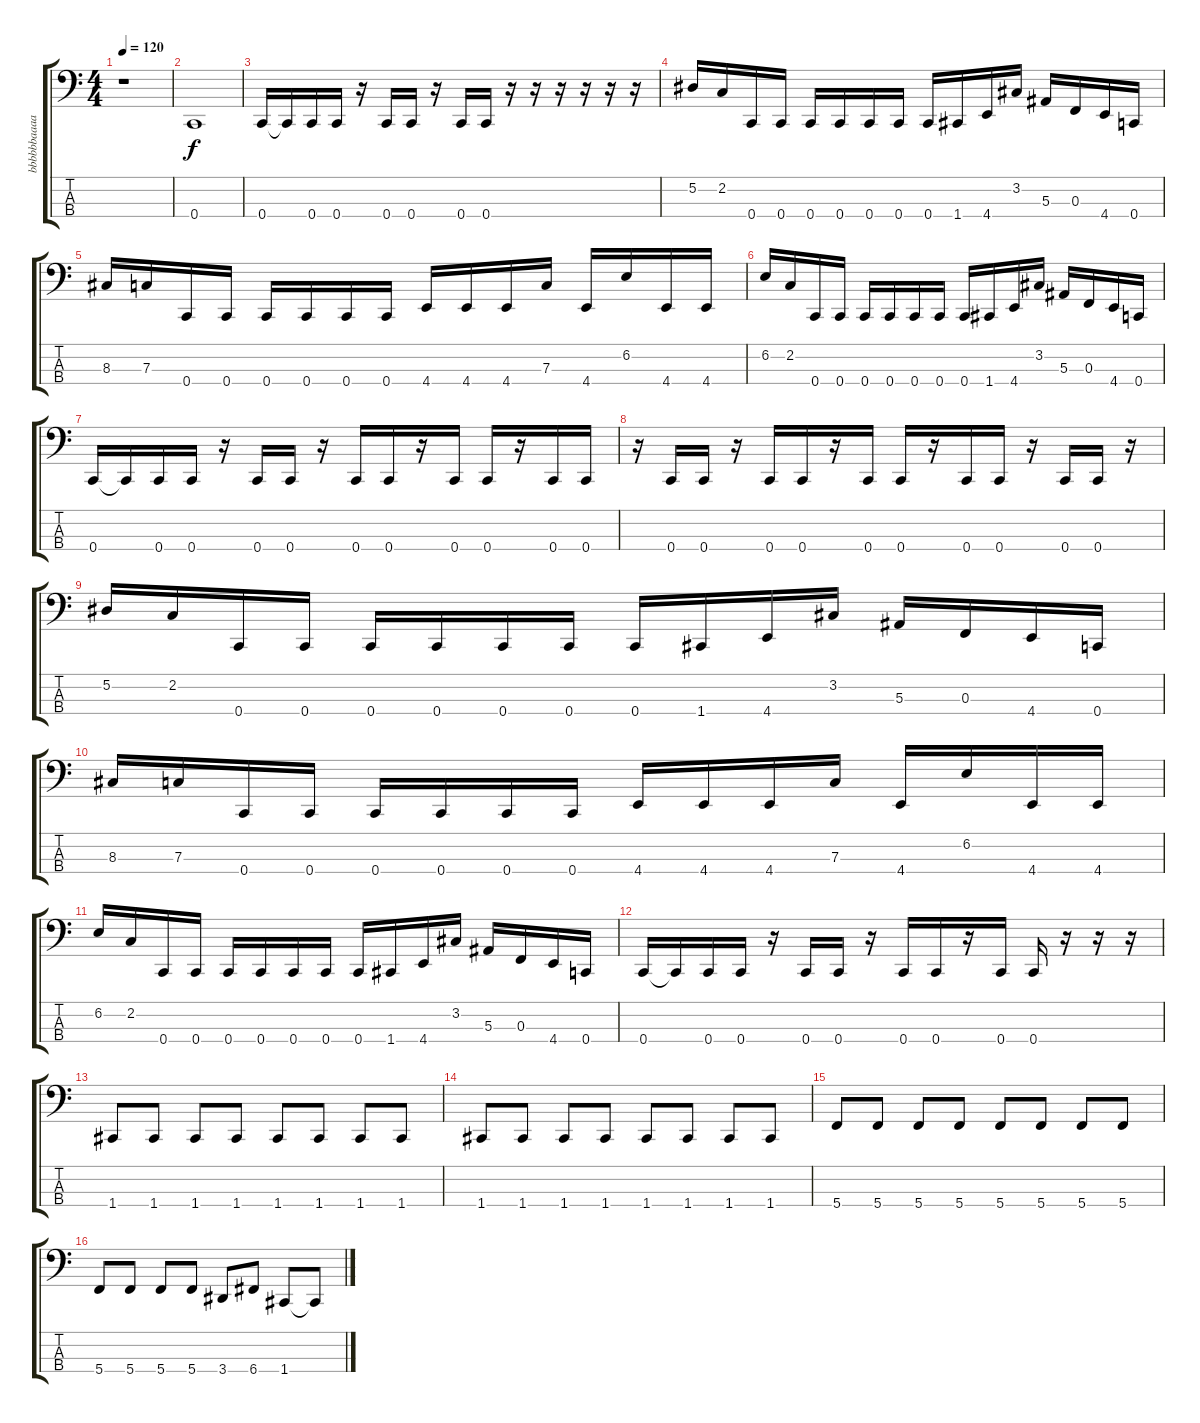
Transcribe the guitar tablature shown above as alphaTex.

\track ("bbbbbbaaaaaæyyyysssss" "bbbbbbaaaa") {instrument electricbassfinger}
\staff {score tabs}
\tuning (Eb2 Bb1 F1 C1) {hide}
\ts (4 4)
\tempo 120
\clef f4
\ks c
r.1{dy f} |
0.4.1 |
0.4.16 0.4{t}.16 0.4.16 0.4.16 r.16 0.4.16 0.4.16 r.16 0.4.16 0.4.16 r.16 r.16 r.16 r.16 r.16 r.16 |
5.2.16 2.2.16 0.4.16 0.4.16 0.4.16 0.4.16 0.4.16 0.4.16 0.4.16 1.4.16 4.4.16 3.2.16 5.3.16 0.3.16 4.4.16 0.4.16 |
8.3.16 7.3.16 0.4.16 0.4.16 0.4.16 0.4.16 0.4.16 0.4.16 4.4.16 4.4.16 4.4.16 7.3.16 4.4.16 6.2.16 4.4.16 4.4.16 |
6.2.16 2.2.16 0.4.16 0.4.16 0.4.16 0.4.16 0.4.16 0.4.16 0.4.16 1.4.16 4.4.16 3.2.16 5.3.16 0.3.16 4.4.16 0.4.16 |
0.4.16 0.4{t}.16 0.4.16 0.4.16 r.16 0.4.16 0.4.16 r.16 0.4.16 0.4.16 r.16 0.4.16 0.4.16 r.16 0.4.16 0.4.16 |
r.16 0.4.16 0.4.16 r.16 0.4.16 0.4.16 r.16 0.4.16 0.4.16 r.16 0.4.16 0.4.16 r.16 0.4.16 0.4.16 r.16 |
5.2.16 2.2.16 0.4.16 0.4.16 0.4.16 0.4.16 0.4.16 0.4.16 0.4.16 1.4.16 4.4.16 3.2.16 5.3.16 0.3.16 4.4.16 0.4.16 |
8.3.16 7.3.16 0.4.16 0.4.16 0.4.16 0.4.16 0.4.16 0.4.16 4.4.16 4.4.16 4.4.16 7.3.16 4.4.16 6.2.16 4.4.16 4.4.16 |
6.2.16 2.2.16 0.4.16 0.4.16 0.4.16 0.4.16 0.4.16 0.4.16 0.4.16 1.4.16 4.4.16 3.2.16 5.3.16 0.3.16 4.4.16 0.4.16 |
0.4.16 0.4{t}.16 0.4.16 0.4.16 r.16 0.4.16 0.4.16 r.16 0.4.16 0.4.16 r.16 0.4.16 0.4.16 r.16 r.16 r.16 |
1.4.8 1.4.8 1.4.8 1.4.8 1.4.8 1.4.8 1.4.8 1.4.8 |
1.4.8 1.4.8 1.4.8 1.4.8 1.4.8 1.4.8 1.4.8 1.4.8 |
5.4.8 5.4.8 5.4.8 5.4.8 5.4.8 5.4.8 5.4.8 5.4.8 |
5.4.8 5.4.8 5.4.8 5.4.8 3.4.8 6.4.8 1.4.8 1.4{t}.8
